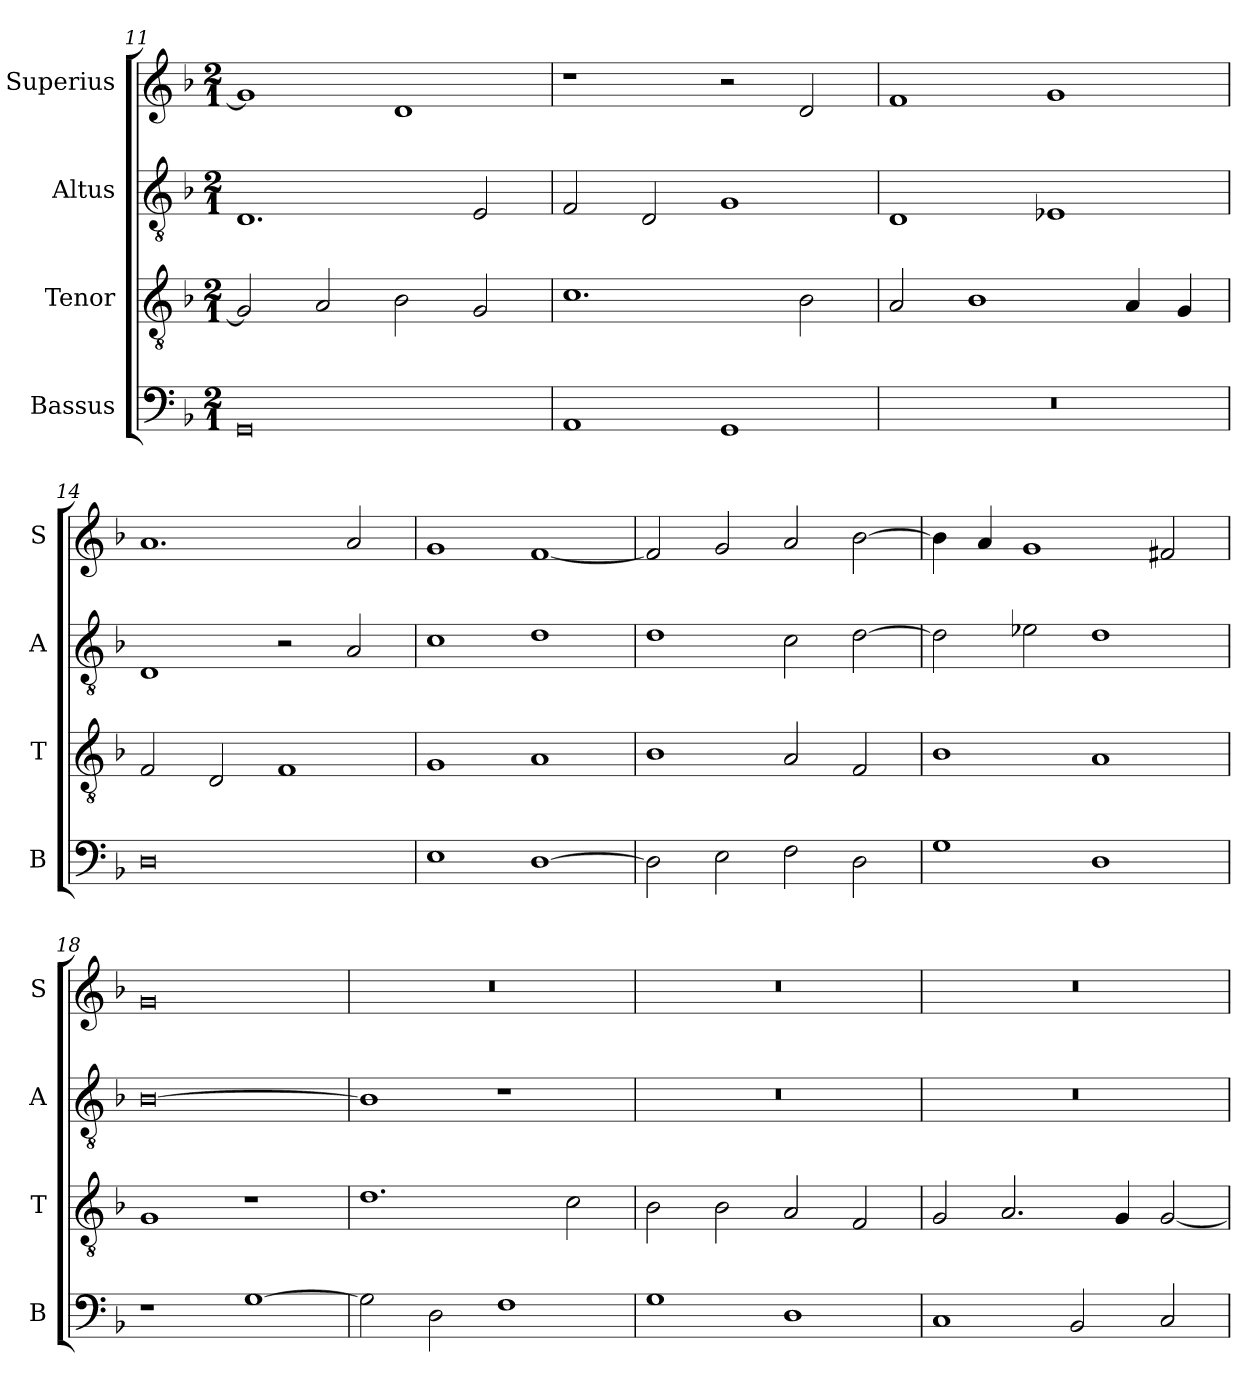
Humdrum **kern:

**kern	**kern	**kern	**kern
*part4	*part3	*part2	*part1
*staff4	*staff3	*staff2	*staff1
*I"Bassus	*I"Tenor	*I"Altus	*I"Superius
*I'B	*I'T	*I'A	*I'S
*clefF4	*clefGv2	*clefGv2	*clefG2
*k[b-]	*k[b-]	*k[b-]	*k[b-]
*F:	*F:	*F:	*F:
*M2/1	*M2/1	*M2/1	*M2/1
=11	=11	=11	=11
0GG	2G]	1.D	1g]
.	2A	.	.
.	2B-	.	1d
.	2G	2E	.
=12	=12	=12	=12
1AA	1.c	2F	1r
.	.	2D	.
1GG	.	1G	2r
.	2B-	.	2d
=13	=13	=13	=13
0r	2A	1D	1f
.	1B-	.	.
.	.	1E-X	1g
.	4A	.	.
.	4G	.	.
=14	=14	=14	=14
0D	2F	1D	1.a
.	2D	.	.
.	1F	2r	.
.	.	2A	2a
=15	=15	=15	=15
1E	1G	1c	1g
[1D	1A	1d	[1f
=16	=16	=16	=16
2D]	1B-	1d	2f]
2E	.	.	2g
2F	2A	2c	2a
2D	2F	[2d	[2b-
=17	=17	=17	=17
1G	1B-	2d]	4b-]
.	.	.	4a
.	.	2e-X	1g
1D	1A	1d	.
.	.	.	2f#X
=18	=18	=18	=18
1r	1G	[0B-	0g
[1G	1r	.	.
=19	=19	=19	=19
2G]	1.d	1B-]	0r
2D	.	.	.
1F	.	1r	.
.	2c	.	.
=20	=20	=20	=20
1G	2B-	0r	0r
.	2B-	.	.
1D	2A	.	.
.	2F	.	.
=21	=21	=21	=21
1C	2G	0r	0r
.	2.A	.	.
2BB-	.	.	.
.	4G	.	.
2C	[2G	.	.
=	=	=	=
*-	*-	*-	*-
